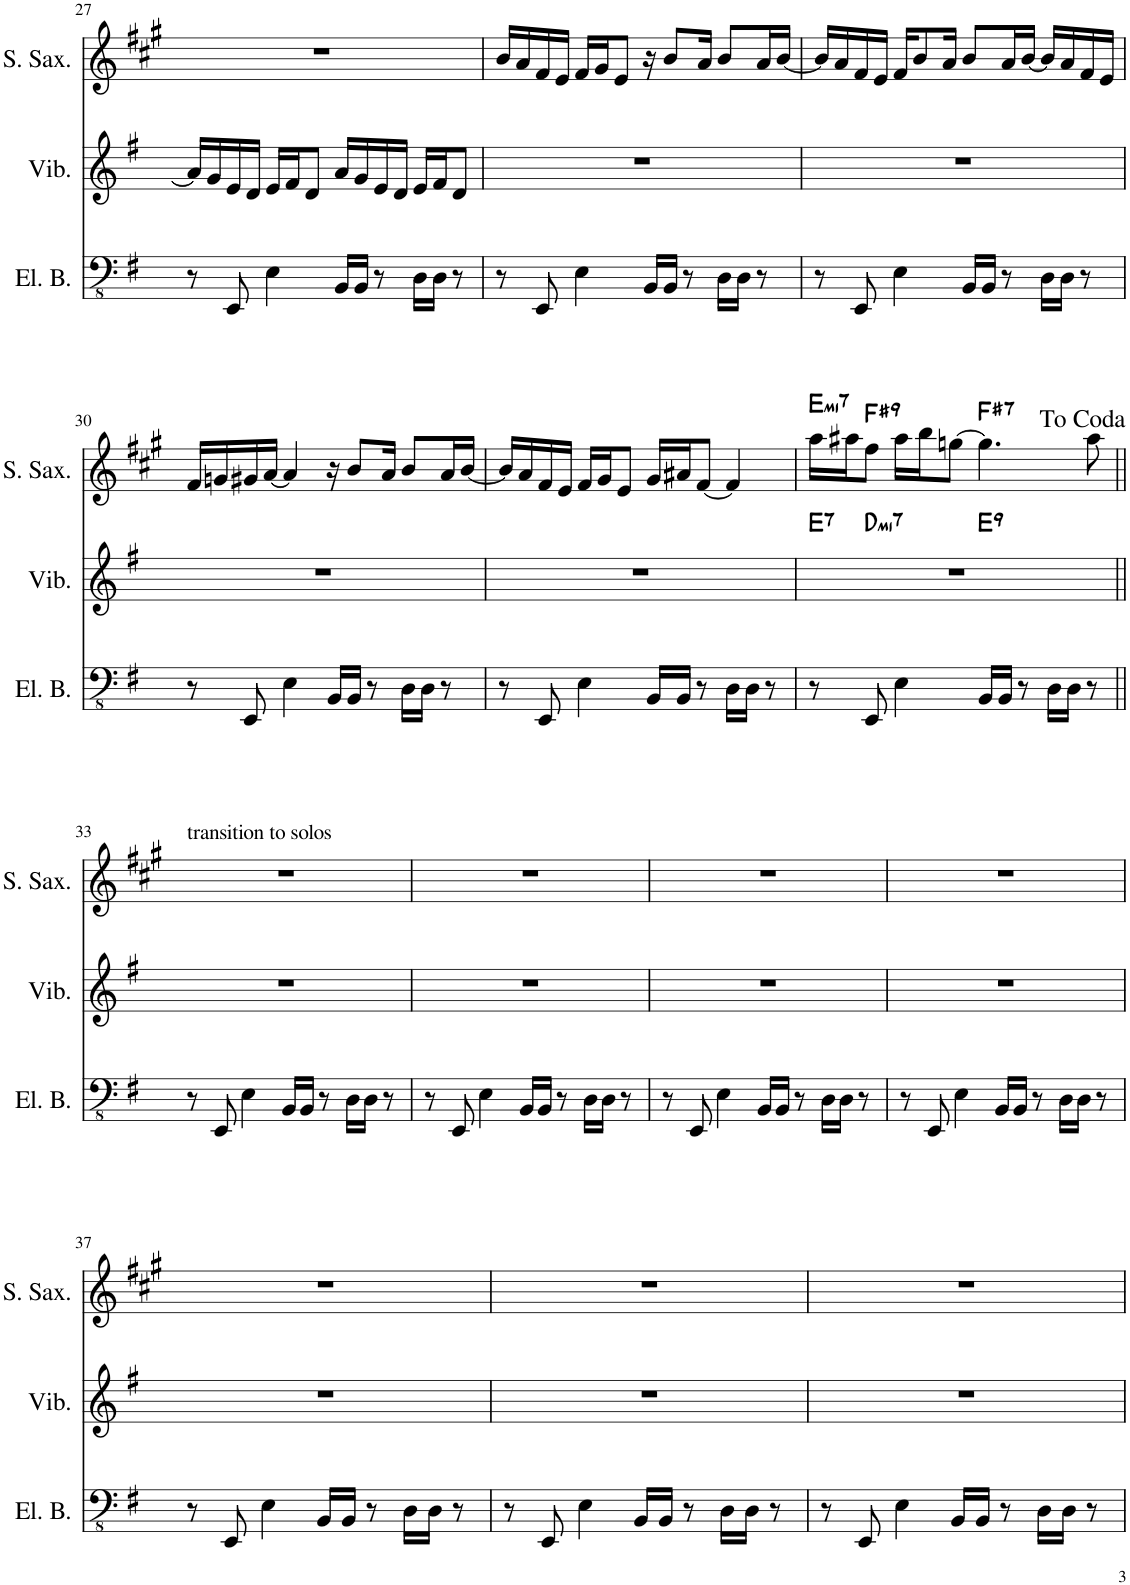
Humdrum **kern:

**kern	**kern	**harte	**kern	**harte
*part3	*part2	*part2	*part1	*part1
*staff3	*staff2	*	*staff1	*
*I"Electric Bass	*I"Vibraphone	*	*I"Soprano Saxophone	*
*I'El. B.	*I'Vib.	*	*I'S. Sax.	*
!!LO:PB:g=z
*clefFv4	*clefG2	*	*clefG2	*
*	*	*	*Trd1c2	*
*k[f#]	*k[f#]	*	*k[f#c#g#]	*
*M4/4	*M4/4	*	*M4/4	*
=27	=27	=27	=27	=27
8r	16a/LL]	.	1r	.
.	16g/	.	.	.
8EEE/	16e/	.	.	.
.	16d/JJ	.	.	.
4EE\	16e/LL	.	.	.
.	16f#/J	.	.	.
.	8d/J	.	.	.
16BBB/LL	16a/LL	.	.	.
16BBB/JJ	16g/	.	.	.
8r	16e/	.	.	.
.	16d/JJ	.	.	.
16DD\LL	16e/LL	.	.	.
16DD\JJ	16f#/J	.	.	.
8r	8d/J	.	.	.
=28	=28	=28	=28	=28
8r	1r	.	16b/LL	.
.	.	.	16a/	.
8EEE/	.	.	16f#/	.
.	.	.	16e/JJ	.
4EE\	.	.	16f#/LL	.
.	.	.	16g#/J	.
.	.	.	8e/J	.
16BBB/LL	.	.	16r	.
16BBB/JJ	.	.	8b/L	.
8r	.	.	.	.
.	.	.	16a/Jk	.
16DD\LL	.	.	8b/L	.
16DD\JJ	.	.	.	.
8r	.	.	16a/L	.
.	.	.	[16b/JJ	.
=29	=29	=29	=29	=29
8r	1r	.	16b/LL]	.
.	.	.	16a/	.
8EEE/	.	.	16f#/	.
.	.	.	16e/JJ	.
4EE\	.	.	16f#/KL	.
.	.	.	8b/	.
.	.	.	16a/Jk	.
16BBB/LL	.	.	8b/L	.
16BBB/JJ	.	.	.	.
8r	.	.	16a/L	.
.	.	.	[16b/JJ	.
16DD\LL	.	.	16b/LL]	.
16DD\JJ	.	.	16a/	.
8r	.	.	16f#/	.
.	.	.	16e/JJ	.
!!LO:LB:g=z
=30	=30	=30	=30	=30
8r	1r	.	16f#/LL	.
.	.	.	16gn/	.
8EEE/	.	.	16g#X/	.
.	.	.	[16a/JJ	.
4EE\	.	.	4a/]	.
16BBB/LL	.	.	16r	.
16BBB/JJ	.	.	8b/L	.
8r	.	.	.	.
.	.	.	16a/Jk	.
16DD\LL	.	.	8b/L	.
16DD\JJ	.	.	.	.
8r	.	.	16a/L	.
.	.	.	[16b/JJ	.
=31	=31	=31	=31	=31
8r	1r	.	16b/LL]	.
.	.	.	16a/	.
8EEE/	.	.	16f#/	.
.	.	.	16e/JJ	.
4EE\	.	.	16f#/LL	.
.	.	.	16g#/J	.
.	.	.	8e/J	.
16BBB/LL	.	.	16g#/LL	.
16BBB/JJ	.	.	16a#X/J	.
8r	.	.	[8f#/J	.
16DD\LL	.	.	4f#/]	.
16DD\JJ	.	.	.	.
8r	.	.	.	.
=32	=32	=32	=32	=32
!	!	!LO:H:kt=7	!	!LO:H:kt=mi7
*	*^	*	*	*
*	*	*^	*	*	*
8r	1r	8ryy	2ryy	E:7	16aa\LL	E:min7
.	.	.	.	.	16aa#X\J	.
!	!	!	!	!LO:H:kt=mi7	!	!LO:H:kt=9
8EEE/	.	2..ryy	.	D:min7	8ff#\J	F#:9
4EE\	.	.	.	.	16aa#\LL	.
.	.	.	.	.	16bb\J	.
.	.	.	.	.	[8ggn\J	.
!	!	!	!	!LO:H:kt=9	!	!LO:H:kt=7
16BBB/LL	.	.	2ryy	E:9	4.gg\]	F#:7
16BBB/JJ	.	.	.	.	.	.
8r	.	.	.	.	.	.
16DD\LL	.	.	.	.	.	.
16DD\JJ	.	.	.	.	.	.
8r	.	.	.	.	8aa#\	.
!!LO:LB:g=z
=33||	=33||	=33||	=33||	=33||	=33||	=33||
!	!	!	!	!	!LO:TX:a:t=transition to solos	!
*	*v	*v	*v	*	*	*
8r	1r	.	1r	.
8EEE/	.	.	.	.
4EE\	.	.	.	.
16BBB/LL	.	.	.	.
16BBB/JJ	.	.	.	.
8r	.	.	.	.
16DD\LL	.	.	.	.
16DD\JJ	.	.	.	.
8r	.	.	.	.
=34	=34	=34	=34	=34
8r	1r	.	1r	.
8EEE/	.	.	.	.
4EE\	.	.	.	.
16BBB/LL	.	.	.	.
16BBB/JJ	.	.	.	.
8r	.	.	.	.
16DD\LL	.	.	.	.
16DD\JJ	.	.	.	.
8r	.	.	.	.
=35	=35	=35	=35	=35
8r	1r	.	1r	.
8EEE/	.	.	.	.
4EE\	.	.	.	.
16BBB/LL	.	.	.	.
16BBB/JJ	.	.	.	.
8r	.	.	.	.
16DD\LL	.	.	.	.
16DD\JJ	.	.	.	.
8r	.	.	.	.
=36	=36	=36	=36	=36
8r	1r	.	1r	.
8EEE/	.	.	.	.
4EE\	.	.	.	.
16BBB/LL	.	.	.	.
16BBB/JJ	.	.	.	.
8r	.	.	.	.
16DD\LL	.	.	.	.
16DD\JJ	.	.	.	.
8r	.	.	.	.
!!LO:LB:g=z
=37	=37	=37	=37	=37
8r	1r	.	1r	.
8EEE/	.	.	.	.
4EE\	.	.	.	.
16BBB/LL	.	.	.	.
16BBB/JJ	.	.	.	.
8r	.	.	.	.
16DD\LL	.	.	.	.
16DD\JJ	.	.	.	.
8r	.	.	.	.
=38	=38	=38	=38	=38
8r	1r	.	1r	.
8EEE/	.	.	.	.
4EE\	.	.	.	.
16BBB/LL	.	.	.	.
16BBB/JJ	.	.	.	.
8r	.	.	.	.
16DD\LL	.	.	.	.
16DD\JJ	.	.	.	.
8r	.	.	.	.
=39	=39	=39	=39	=39
8r	1r	.	1r	.
8EEE/	.	.	.	.
4EE\	.	.	.	.
16BBB/LL	.	.	.	.
16BBB/JJ	.	.	.	.
8r	.	.	.	.
16DD\LL	.	.	.	.
16DD\JJ	.	.	.	.
8r	.	.	.	.
=	=	=	=	=
*-	*-	*-	*-	*-
